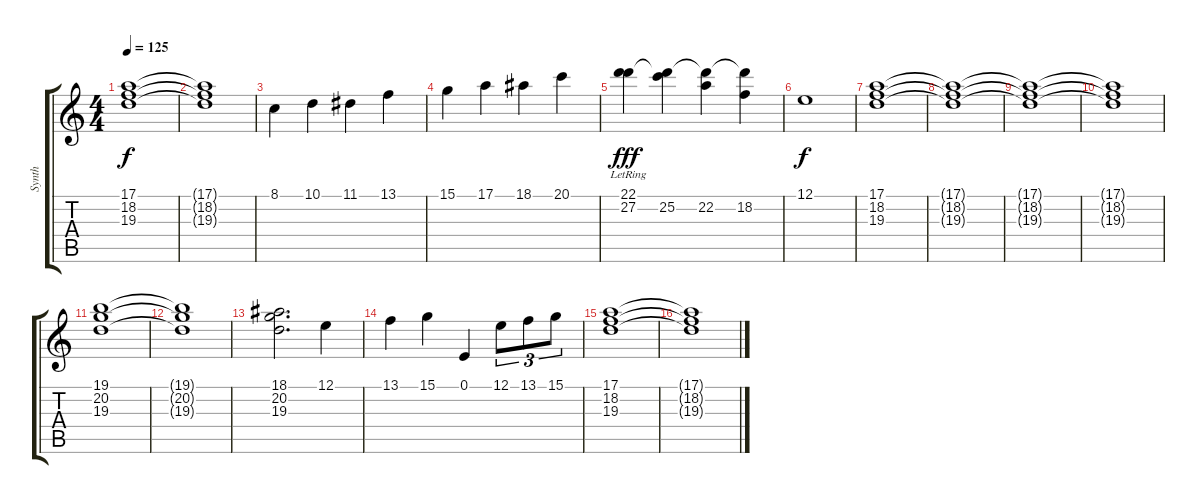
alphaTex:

\track ("Synth" "Synth") {instrument lead2sawtooth}
\staff {score tabs}
\tuning (E4 B3 G3 D3 A2 E2) {hide}
\ts (4 4)
\tempo 125
\clef g2
\ks c
(17.1{t} 18.2{t} 19.3{t}).1{dy f} |
(17.1{t} 18.2{t} 19.3{t}).1 |
8.1.4 10.1.4 11.1.4 13.1.4 |
15.1.4 17.1.4 18.1.4 20.1.4 |
(22.1{lr} 27.2).4{dy fff} (22.1{t} 25.2).4 (22.1{t} 22.2).4 (22.1{t} 18.2).4 |
12.1.1{dy f} |
(17.1 18.2 19.3).1 |
(17.1{t} 18.2{t} 19.3{t}).1 |
(17.1{t} 18.2{t} 19.3{t}).1 |
(17.1{t} 18.2{t} 19.3{t}).1 |
(19.1 20.2 19.3).1 |
(19.1{t} 20.2{t} 19.3{t}).1 |
(18.1 20.2 19.3).2{d} 12.1.4 |
13.1.4 15.1.4 0.1.4 12.1.8{tu (3 2)} 13.1.8{tu (3 2)} 15.1.8{tu (3 2)} |
(17.1 18.2 19.3).1 |
(17.1{t} 18.2{t} 19.3{t}).1
